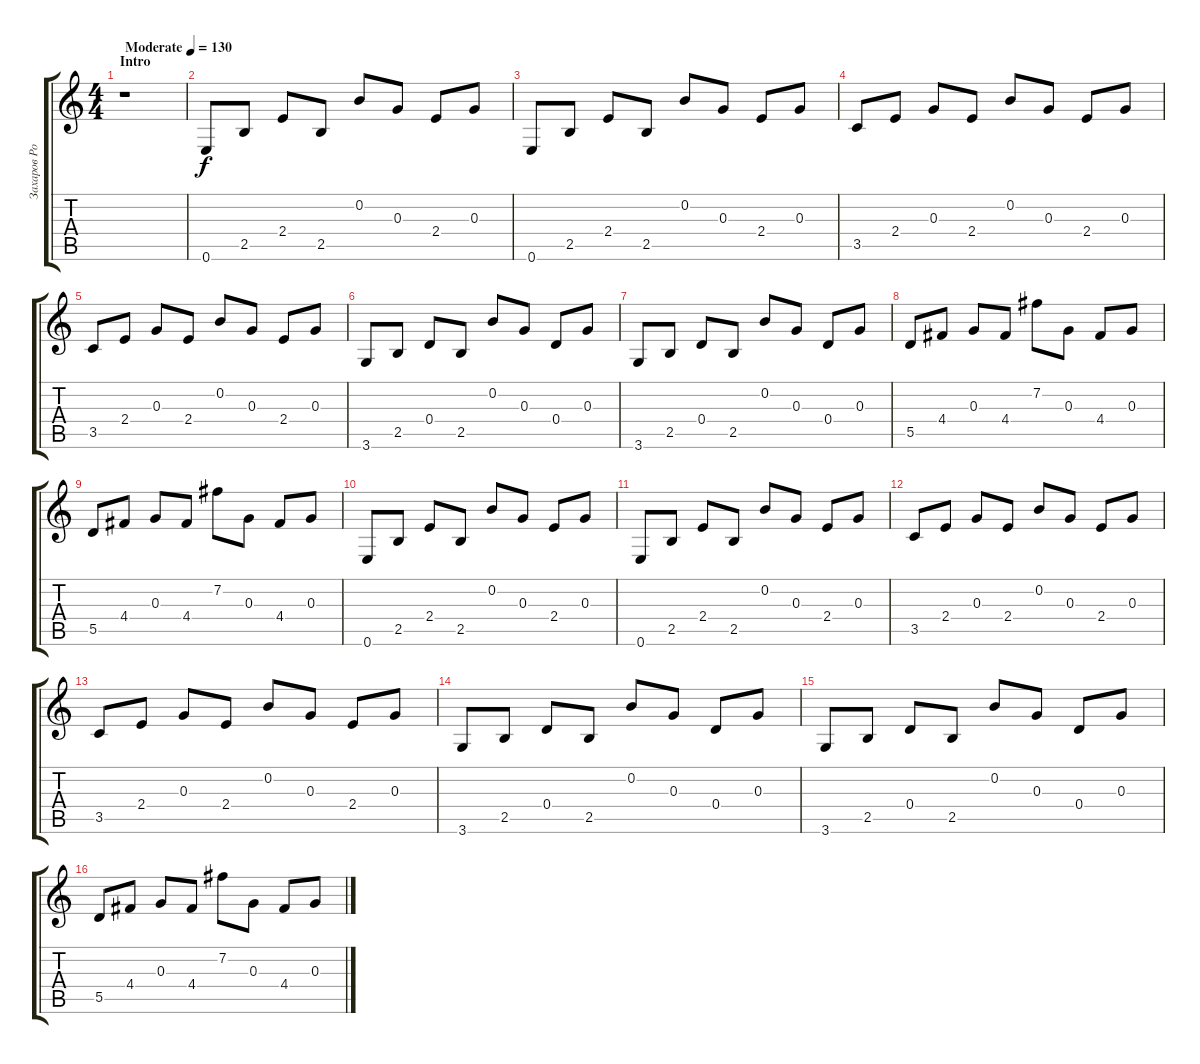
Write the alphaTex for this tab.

\track ("Захаров Роман" "Захаров Ро") {instrument electricguitarclean}
\staff {score tabs}
\tuning (E4 B3 G3 D3 A2 E2) {hide}
\ts (4 4)
\section ("" "Intro")
\tempo (130 "Moderate")
\clef g2
\ks c
r.1{dy f instrument electricguitarclean} |
0.6.8 2.5.8 2.4.8 2.5.8 0.2.8 0.3.8 2.4.8 0.3.8 |
0.6.8 2.5.8 2.4.8 2.5.8 0.2.8 0.3.8 2.4.8 0.3.8 |
3.5.8 2.4.8 0.3.8 2.4.8 0.2.8 0.3.8 2.4.8 0.3.8 |
3.5.8 2.4.8 0.3.8 2.4.8 0.2.8 0.3.8 2.4.8 0.3.8 |
3.6.8 2.5.8 0.4.8 2.5.8 0.2.8 0.3.8 0.4.8 0.3.8 |
3.6.8 2.5.8 0.4.8 2.5.8 0.2.8 0.3.8 0.4.8 0.3.8 |
5.5.8 4.4.8 0.3.8 4.4.8 7.2.8 0.3.8 4.4.8 0.3.8 |
5.5.8 4.4.8 0.3.8 4.4.8 7.2.8 0.3.8 4.4.8 0.3.8 |
0.6.8 2.5.8 2.4.8 2.5.8 0.2.8 0.3.8 2.4.8 0.3.8 |
0.6.8 2.5.8 2.4.8 2.5.8 0.2.8 0.3.8 2.4.8 0.3.8 |
3.5.8 2.4.8 0.3.8 2.4.8 0.2.8 0.3.8 2.4.8 0.3.8 |
3.5.8 2.4.8 0.3.8 2.4.8 0.2.8 0.3.8 2.4.8 0.3.8 |
3.6.8 2.5.8 0.4.8 2.5.8 0.2.8 0.3.8 0.4.8 0.3.8 |
3.6.8 2.5.8 0.4.8 2.5.8 0.2.8 0.3.8 0.4.8 0.3.8 |
5.5.8 4.4.8 0.3.8 4.4.8 7.2.8 0.3.8 4.4.8 0.3.8
